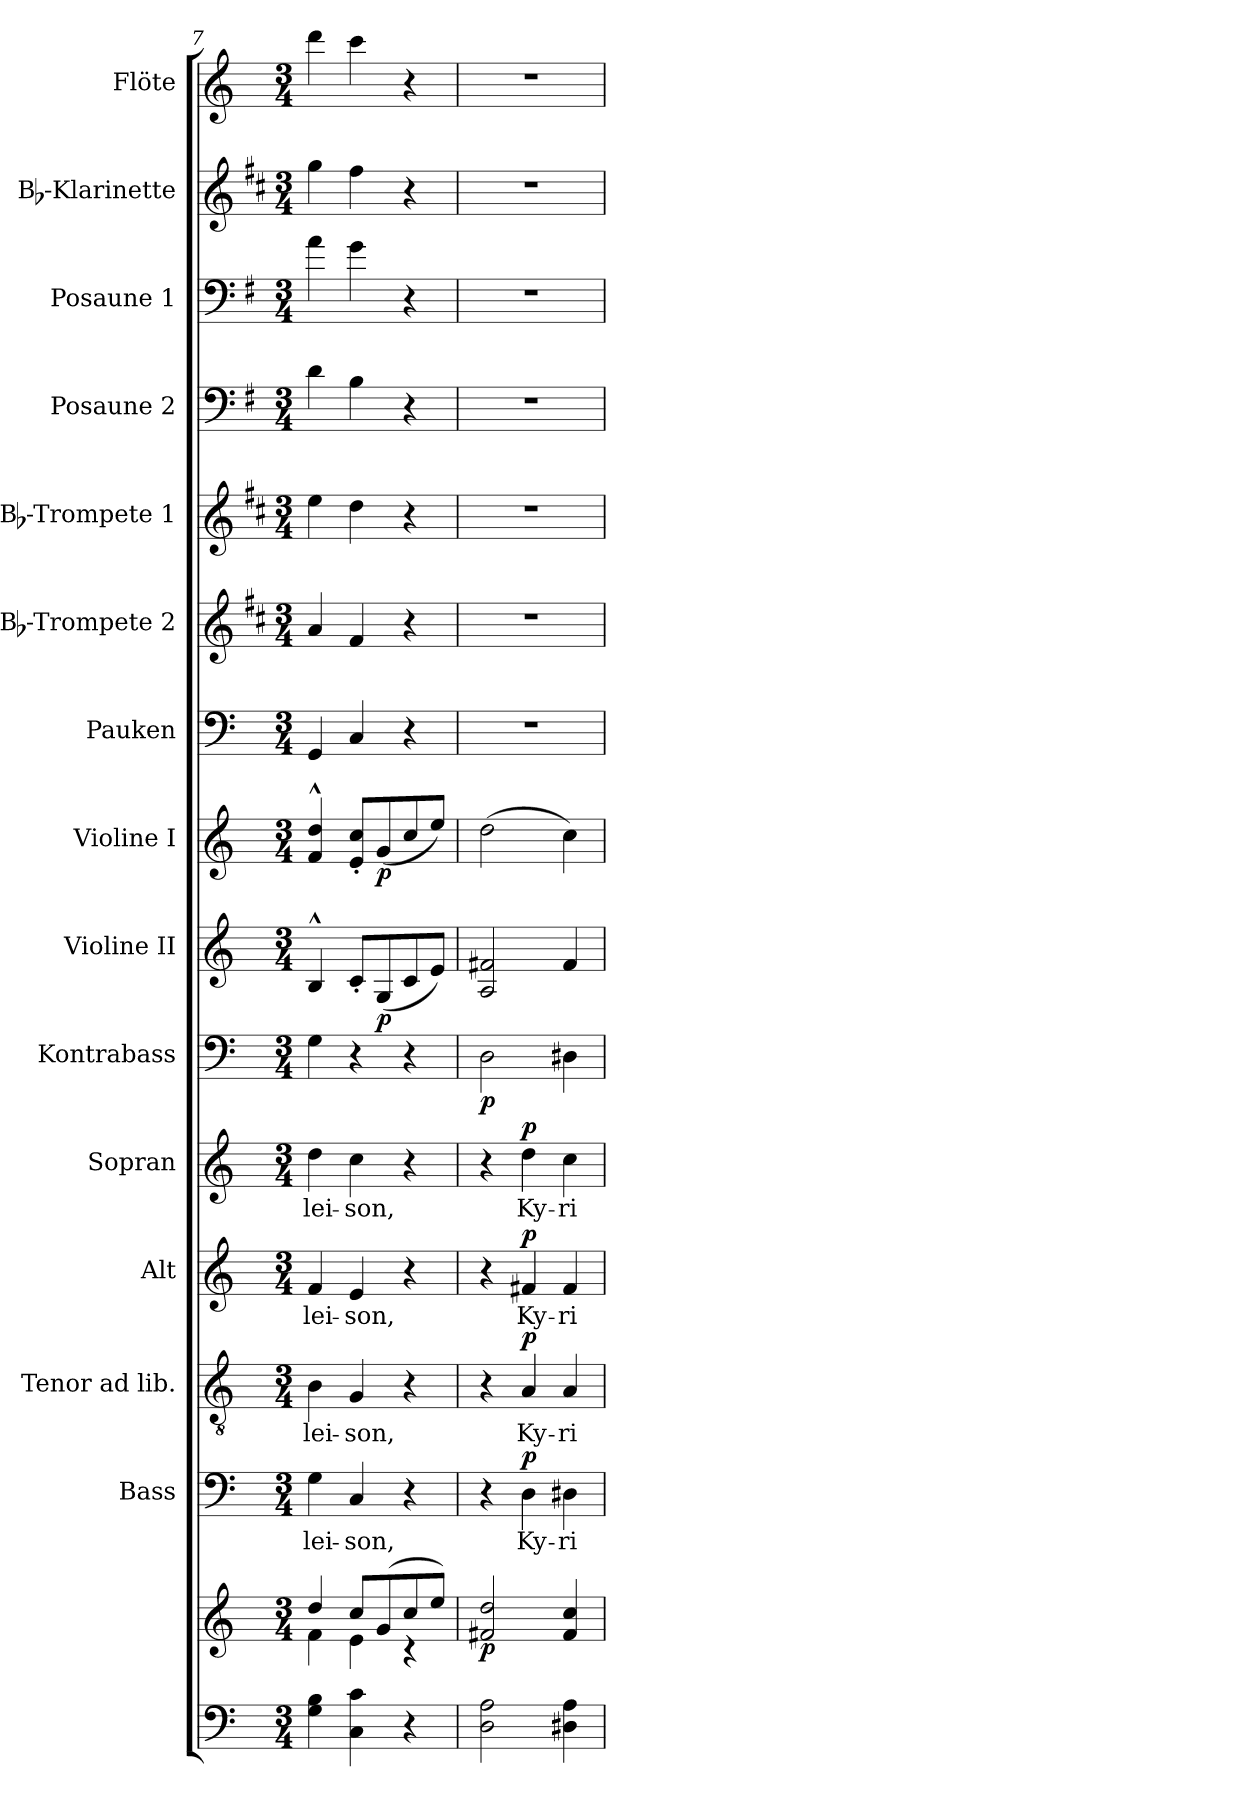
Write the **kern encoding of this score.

**kern	**kern	**dynam	**kern	**text	**dynam	**kern	**text	**dynam	**kern	**text	**dynam	**kern	**text	**dynam	**kern	**dynam	**kern	**dynam	**kern	**dynam	**kern	**kern	**kern	**kern	**kern	**kern	**kern
*part15	*part15	*part15	*part14	*part14	*part14	*part13	*part13	*part13	*part12	*part12	*part12	*part11	*part11	*part11	*part10	*part10	*part9	*part9	*part8	*part8	*part7	*part6	*part5	*part4	*part3	*part2	*part1
*staff16	*staff15	*staff15/16	*staff14	*staff14	*staff14	*staff13	*staff13	*staff13	*staff12	*staff12	*staff12	*staff11	*staff11	*staff11	*staff10	*staff10	*staff9	*staff9	*staff8	*staff8	*staff7	*staff6	*staff5	*staff4	*staff3	*staff2	*staff1
*	*	*	*I"Bass	*	*	*I"Tenor ad lib.	*	*	*I"Alt	*	*	*I"Sopran	*	*	*I"Kontrabass	*	*I"Violine II	*	*I"Violine I	*	*I"Pauken	*I"Bb-Trompete 2	*I"Bb-Trompete 1	*I"Posaune 2	*I"Posaune 1	*I"Bb-Klarinette	*I"Flöte
*	*	*	*I'B.	*	*	*I'T.	*	*	*I'A.	*	*	*I'S.	*	*	*I'Kb.	*	*I'Vl. II	*	*I'Vl. I	*	*I'Pk.	*I'Bb Trp. 2	*I'Bb Trp. 1	*I'Pos. 2	*I'Pos. 1	*I'Bb Kl.	*I'Fl.
*clefF4	*clefG2	*	*clefF4	*	*	*clefGv2	*	*	*clefG2	*	*	*clefG2	*	*	*clefF4	*	*clefG2	*	*clefG2	*	*clefF4	*clefG2	*clefG2	*clefF4	*clefF4	*clefG2	*clefG2
*	*	*	*	*	*	*	*	*	*	*	*	*	*	*	*ITrd7c12	*	*	*	*	*	*	*ITrd1c2	*ITrd1c2	*ITrd4c7	*ITrd4c7	*ITrd1c2	*
*k[]	*k[]	*	*k[]	*	*	*k[]	*	*	*k[]	*	*	*k[]	*	*	*k[]	*	*k[]	*	*k[]	*	*k[]	*k[]	*k[]	*k[]	*k[]	*k[]	*k[]
*C:	*C:	*	*C:	*	*	*C:	*	*	*C:	*	*	*C:	*	*	*C:	*	*C:	*	*C:	*	*C:	*C:	*C:	*C:	*C:	*C:	*C:
*M3/4	*M3/4	*	*M3/4	*	*	*M3/4	*	*	*M3/4	*	*	*M3/4	*	*	*M3/4	*	*M3/4	*	*M3/4	*	*M3/4	*M3/4	*M3/4	*M3/4	*M3/4	*M3/4	*M3/4
=7	=7	=7	=7	=7	=7	=7	=7	=7	=7	=7	=7	=7	=7	=7	=7	=7	=7	=7	=7	=7	=7	=7	=7	=7	=7	=7	=7
*	*^	*	*	*	*	*	*	*	*	*	*	*	*	*	*	*	*	*	*	*	*	*	*	*	*	*	*
!	!	!	!	!	!LO:LY:b	!	!	!LO:LY:b	!	!	!LO:LY:b	!	!	!LO:LY:b	!	!	!	!	!	!	!	!	!	!	!	!	!	!
4G\ 4B\	4dd/	4f\	.	4G\	-lei-	.	4B\	-lei-	.	4f/	-lei-	.	4dd\	-lei-	.	4GG\	.	4B^^>/	.	4f/^^> 4dd/^^>	.	4GG/	4g/	4dd\	4G\	4d\	4ff\	4ddd\
!	!	!	!	!	!LO:LY:b	!	!	!LO:LY:b	!	!	!LO:LY:b	!	!	!LO:LY:b	!	!	!	!	!	!	!	!	!	!	!	!	!	!
4C\ 4c\	8cc/L	4e\	.	4C/	-son,	.	4G/	-son,	.	4e/	-son,	.	4cc\	-son,	.	4r	.	8c'</L	.	8e/'< 8cc/'<L	.	4C/	4e/	4cc\	4E\	4c\	4ee\	4ccc\
!	!	!	!	!	!	!	!	!	!	!	!	!	!	!	!	!	!	!	!LO:DY:b	!	!LO:DY:b	!	!	!	!	!	!	!
.	(<8g/	.	.	.	.	.	.	.	.	.	.	.	.	.	.	.	.	(<8G/	p	(<8g/	p	.	.	.	.	.	.	.
4r	8cc/	4rB	.	4r	.	.	4r	.	.	4r	.	.	4r	.	.	4r	.	8c/	.	8cc/	.	4r	4r	4r	4r	4r	4r	4r
.	8ee/J)	.	.	.	.	.	.	.	.	.	.	.	.	.	.	.	.	8e/J)	.	8ee/J)	.	.	.	.	.	.	.	.
*	*v	*v	*	*	*	*	*	*	*	*	*	*	*	*	*	*	*	*	*	*	*	*	*	*	*	*	*	*
=8	=8	=8	=8	=8	=8	=8	=8	=8	=8	=8	=8	=8	=8	=8	=8	=8	=8	=8	=8	=8	=8	=8	=8	=8	=8	=8	=8
!	!	!LO:DY:b	!	!	!	!	!	!	!	!	!	!	!	!	!	!LO:DY:b	!	!	!	!	!	!	!	!	!	!	!
2D\ 2A\	2f#X/ 2dd/	p	4r	.	.	4r	.	.	4r	.	.	4r	.	.	2DD\	p	2A/ 2f#X/	.	(>2dd\	.	2.r	2.r	2.r	2.r	2.r	2.r	2.r
!	!	!	!	!LO:LY:b	!LO:DY:a	!	!LO:LY:b	!LO:DY:a	!	!LO:LY:b	!LO:DY:a	!	!LO:LY:b	!LO:DY:a	!	!	!	!	!	!	!	!	!	!	!	!	!
.	.	.	4D\	Ky-	p	4A/	Ky-	p	4f#X/	Ky-	p	4dd\	Ky-	p	.	.	.	.	.	.	.	.	.	.	.	.	.
!	!	!	!	!LO:LY:b	!	!	!LO:LY:b	!	!	!LO:LY:b	!	!	!LO:LY:b	!	!	!	!	!	!	!	!	!	!	!	!	!	!
4D#X\ 4A\	4f#/ 4cc/	.	4D#X\	-ri-	.	4A/	-ri-	.	4f#/	-ri-	.	4cc\	-ri-	.	4DD#X\	.	4f#/	.	4cc\)	.	.	.	.	.	.	.	.
=	=	=	=	=	=	=	=	=	=	=	=	=	=	=	=	=	=	=	=	=	=	=	=	=	=	=	=
*-	*-	*-	*-	*-	*-	*-	*-	*-	*-	*-	*-	*-	*-	*-	*-	*-	*-	*-	*-	*-	*-	*-	*-	*-	*-	*-	*-
